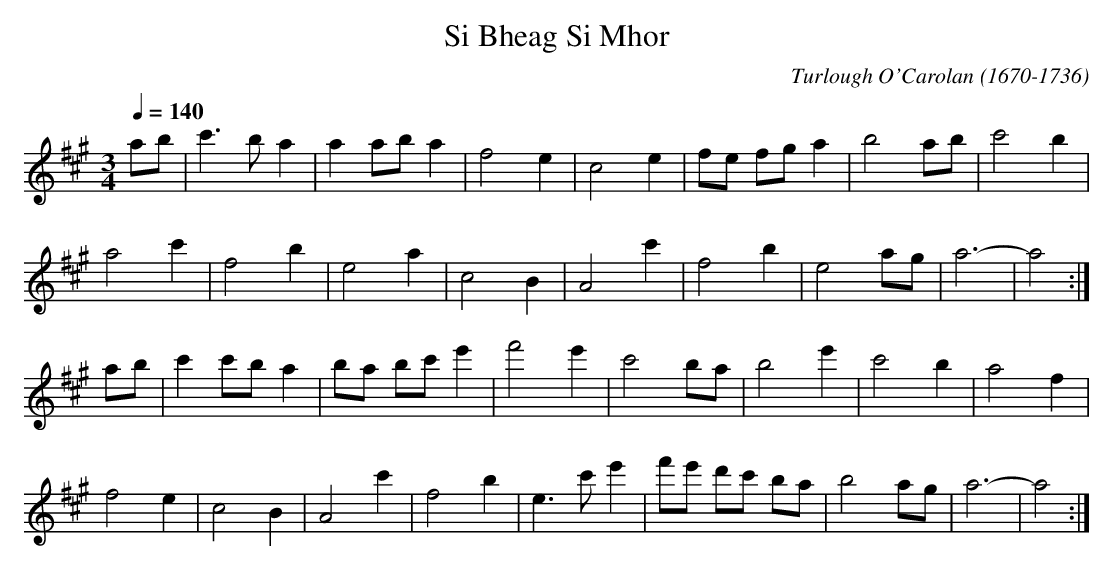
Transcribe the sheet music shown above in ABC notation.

X:1
T:Si Bheag Si Mhor
C:Turlough O'Carolan (1670-1736)
M:3/4
L:1/8
Q:1/4=140
K:Amaj
ab |\
c'2>b2 a2 | a2 ab a2 | f4 e2 | c4 e2 |\
fe fg a2 | b4 ab | c'4 b2 |
a4 c'2 | f4 b2 | e4 a2 | c4 B2 |\
A4 c'2 | f4 b2 | e4 ag | a6- | a4 :|
ab |\
c'2 c'b a2 | ba bc' e'2 | f'4 e'2 | c'4 ba |\
b4 e'2 | c'4 b2 | a4 f2 |
f4 e2 | c4 B2 | A4 c'2 | f4 b2 | e2>c'2 e'2 |\
f'e' d'c' ba | b4 ag | a6- | a4 :|
